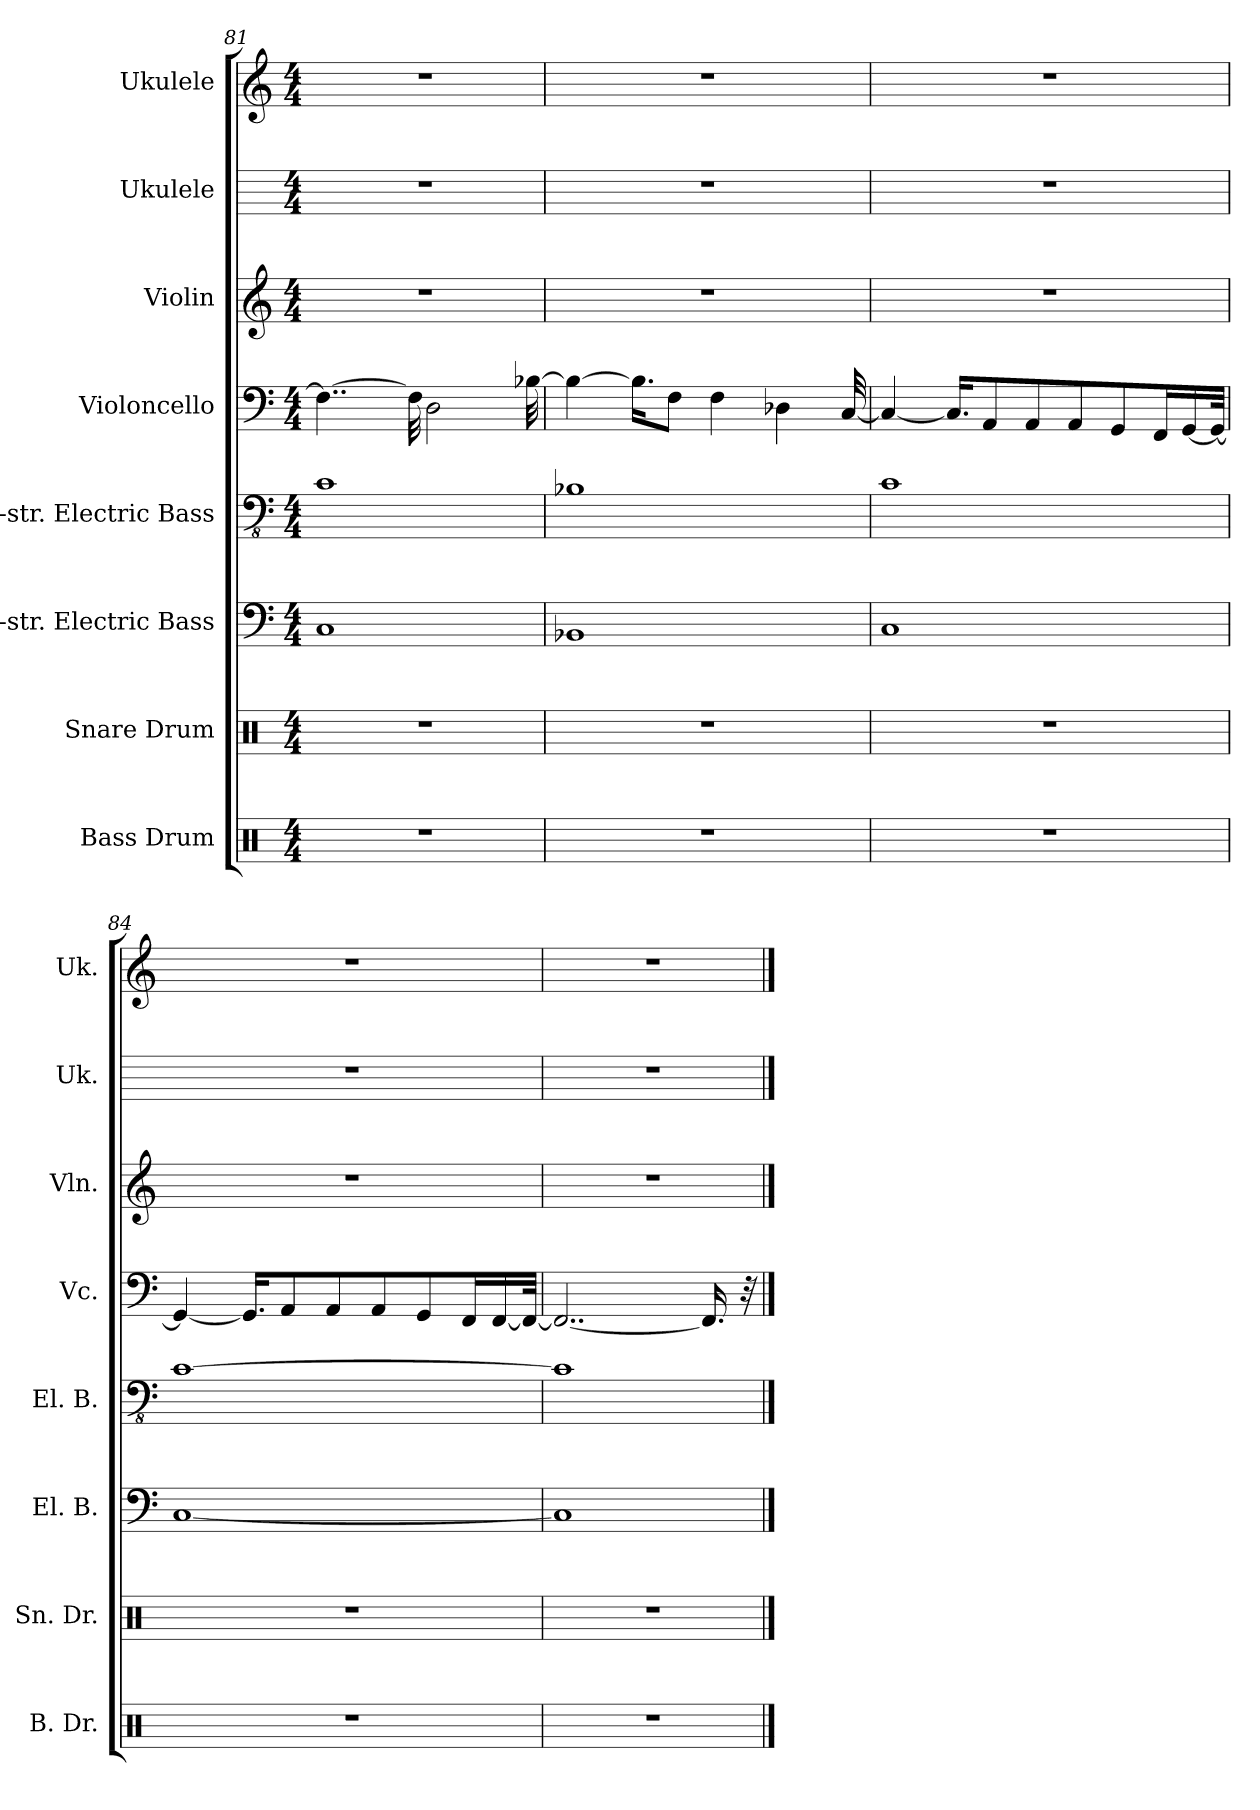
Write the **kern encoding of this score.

**kern	**kern	**kern	**kern	**kern	**kern	**kern	**kern
*part8	*part7	*part6	*part5	*part4	*part3	*part2	*part1
*staff8	*staff7	*staff6	*staff5	*staff4	*staff3	*staff2	*staff1
*I"Bass Drum	*I"Snare Drum	*I"5-str. Electric Bass	*I"5-str. Electric Bass	*I"Violoncello	*I"Violin	*I"Ukulele	*I"Ukulele
*I'B. Dr.	*I'Sn. Dr.	*I'El. B.	*I'El. B.	*I'Vc.	*I'Vln.	*I'Uk.	*I'Uk.
*clefX	*clefX	*	*clefFv4	*clefF4	*clefG2	*	*clefG2
*k[]	*k[]	*k[]	*k[]	*k[]	*k[]	*k[]	*k[]
*M4/4	*M4/4	*M4/4	*M4/4	*M4/4	*M4/4	*M4/4	*M4/4
=81	=81	=81	=81	=81	=81	=81	=81
1r	1r	1C	1C	4..F\_	1r	1r	1r
.	.	.	.	32F\]	.	.	.
.	.	.	.	2D\	.	.	.
.	.	.	.	[32B-X\	.	.	.
=82	=82	=82	=82	=82	=82	=82	=82
1r	1r	1BB-X	1BB-X	4B-\_	1r	1r	1r
.	.	.	.	16.B-\KL]	.	.	.
.	.	.	.	8F\J	.	.	.
.	.	.	.	4F\	.	.	.
.	.	.	.	4D-X\	.	.	.
.	.	.	.	[32C/	.	.	.
=83	=83	=83	=83	=83	=83	=83	=83
1r	1r	1C	1C	4C/_	1r	1r	1r
.	.	.	.	16.C/KL]	.	.	.
.	.	.	.	8AA/	.	.	.
.	.	.	.	8AA/	.	.	.
.	.	.	.	8AA/	.	.	.
.	.	.	.	8GG/	.	.	.
.	.	.	.	16FF/L	.	.	.
.	.	.	.	[16GG/	.	.	.
.	.	.	.	32GG/JJk_	.	.	.
!!LO:PB:g=z
=84	=84	=84	=84	=84	=84	=84	=84
1r	1r	[1C	[1C	4GG/_	1r	1r	1r
.	.	.	.	16.GG/KL]	.	.	.
.	.	.	.	8AA/	.	.	.
.	.	.	.	8AA/	.	.	.
.	.	.	.	8AA/	.	.	.
.	.	.	.	8GG/	.	.	.
.	.	.	.	16FF/L	.	.	.
.	.	.	.	[16FF/	.	.	.
.	.	.	.	32FF/JJk_	.	.	.
=85	=85	=85	=85	=85	=85	=85	=85
1r	1r	1C]	1C]	2..FF/_	1r	1r	1r
.	.	.	.	16.FF/]	.	.	.
.	.	.	.	32r	.	.	.
==	==	==	==	==	==	==	==
*-	*-	*-	*-	*-	*-	*-	*-
